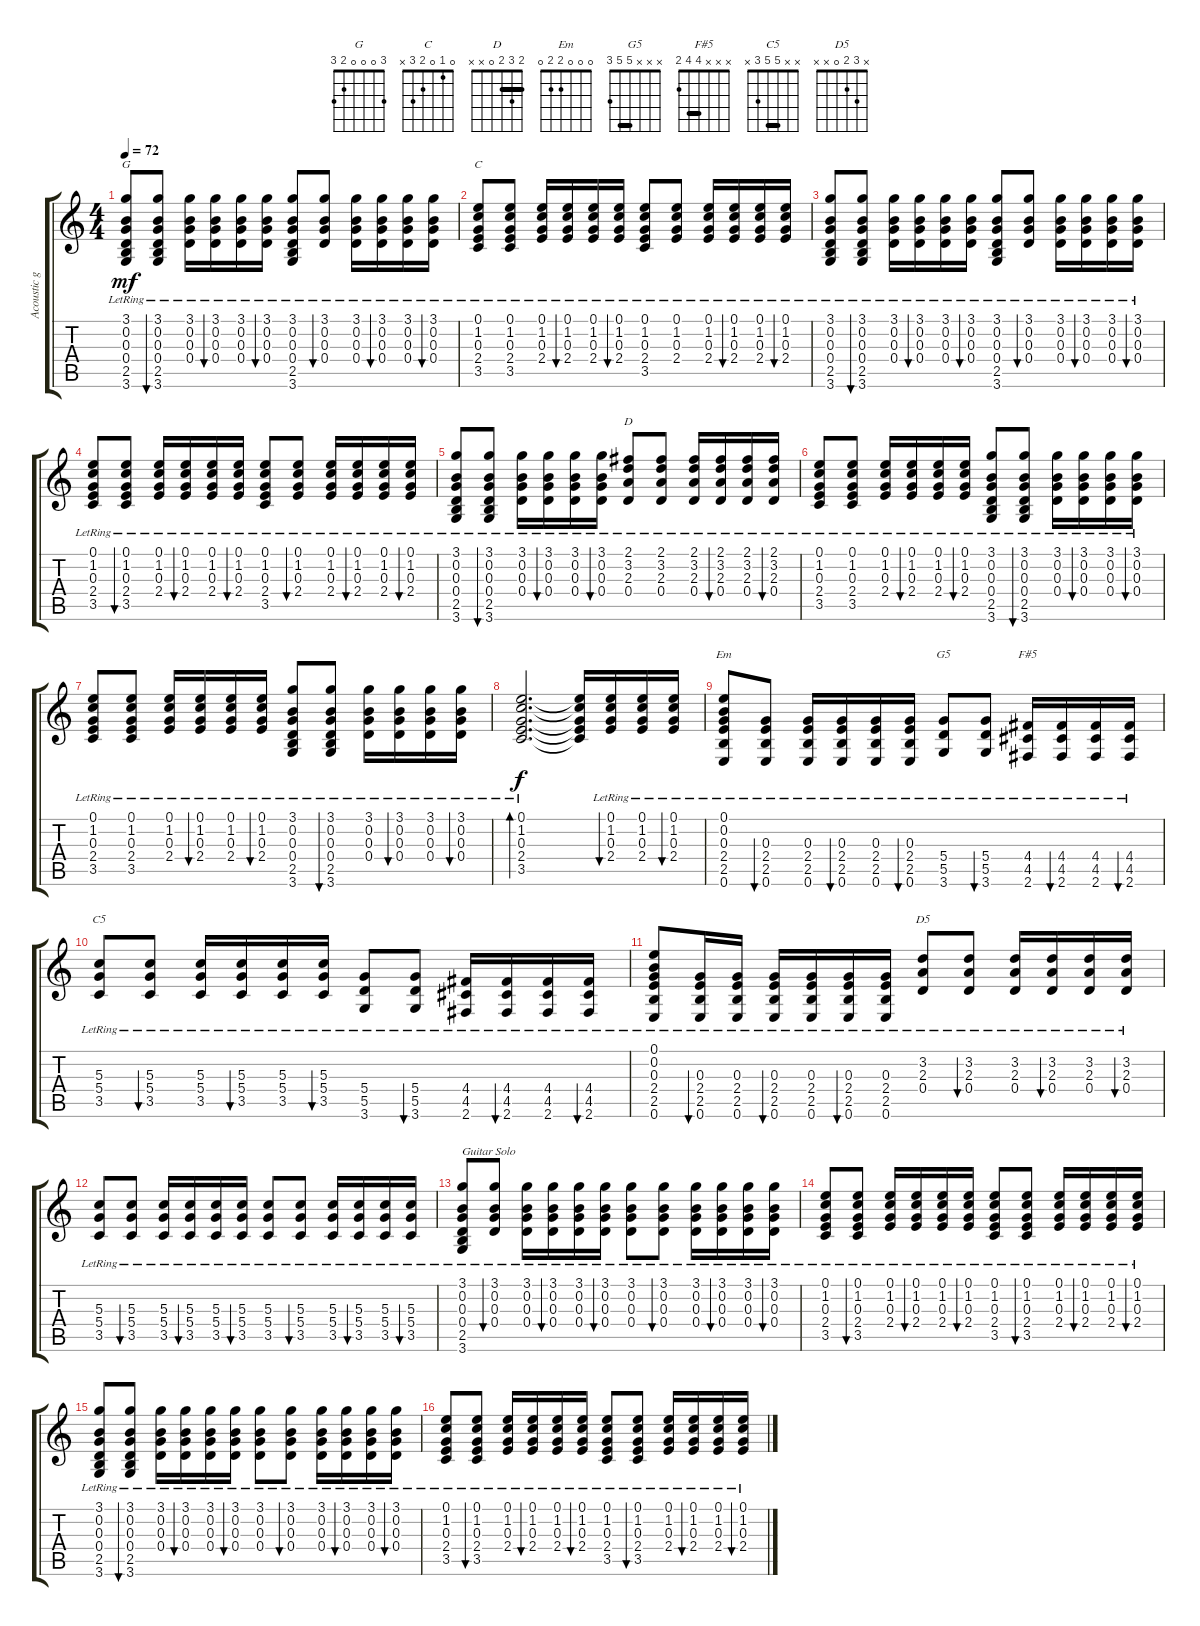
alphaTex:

\track ("Acoustic guitar" "Acoustic g") {instrument acousticguitarsteel}
\staff {score tabs}
\tuning (E4 B3 G3 D3 A2 E2) {hide}
\chord ("G" 3 0 0 0 2 3)
\chord ("C" 0 1 0 2 3 x)
\chord ("D" 2 3 2 0 x x) {barre 2}
\chord ("Em" 0 0 0 2 2 0)
\chord ("G5" x x x 5 5 3) {barre 5}
\chord ("F#5" x x x 4 4 2) {barre 4}
\chord ("C5" x x 5 5 3 x) {barre 5}
\chord ("D5" x 3 2 0 x x)
\ts (4 4)
\tempo 72
\clef g2
\ks c
(3.1{lr} 0.2{lr} 0.3{lr} 0.4{lr} 2.5{lr} 3.6{lr}).8{ch "G" dy mf} (3.1{lr} 0.2{lr} 0.3{lr} 0.4{lr} 2.5 3.6).8{bu 120} (3.1{lr} 0.2{lr} 0.3{lr} 0.4{lr}).16 (3.1{lr} 0.2{lr} 0.3{lr} 0.4{lr}).16{bu 60} (3.1{lr} 0.2{lr} 0.3{lr} 0.4{lr}).16 (3.1{lr} 0.2{lr} 0.3{lr} 0.4{lr}).16{bu 60} (3.1{lr} 0.2{lr} 0.3{lr} 0.4{lr} 2.5 3.6).8 (3.1{lr} 0.2{lr} 0.3{lr} 0.4{lr}).8{bu 120} (3.1{lr} 0.2{lr} 0.3{lr} 0.4{lr}).16 (3.1{lr} 0.2{lr} 0.3{lr} 0.4{lr}).16{bu 60} (3.1{lr} 0.2{lr} 0.3{lr} 0.4{lr}).16 (3.1{lr} 0.2{lr} 0.3{lr} 0.4{lr}).16{bu 60} |
(0.1{lr} 1.2{lr} 0.3{lr} 2.4{lr} 3.5{lr}).8{ch "C"} (0.1{lr} 1.2{lr} 0.3{lr} 2.4{lr} 3.5).8 (0.1{lr} 1.2{lr} 0.3{lr} 2.4{lr}).16 (0.1{lr} 1.2{lr} 0.3{lr} 2.4{lr}).16{bu 60} (0.1{lr} 1.2{lr} 0.3{lr} 2.4{lr}).16 (0.1{lr} 1.2{lr} 0.3{lr} 2.4{lr}).16{bu 60} (0.1{lr} 1.2{lr} 0.3{lr} 2.4{lr} 3.5{lr}).8 (0.1{lr} 1.2{lr} 0.3{lr} 2.4{lr}).8 (0.1{lr} 1.2{lr} 0.3{lr} 2.4{lr}).16 (0.1{lr} 1.2{lr} 0.3{lr} 2.4{lr}).16{bu 60} (0.1{lr} 1.2{lr} 0.3{lr} 2.4{lr}).16 (0.1{lr} 1.2{lr} 0.3{lr} 2.4{lr}).16{bu 60} |
(3.1{lr} 0.2{lr} 0.3{lr} 0.4{lr} 2.5{lr} 3.6{lr}).8 (3.1{lr} 0.2{lr} 0.3{lr} 0.4{lr} 2.5 3.6).8{bu 120} (3.1{lr} 0.2{lr} 0.3{lr} 0.4{lr}).16 (3.1{lr} 0.2{lr} 0.3{lr} 0.4{lr}).16{bu 60} (3.1{lr} 0.2{lr} 0.3{lr} 0.4{lr}).16 (3.1{lr} 0.2{lr} 0.3{lr} 0.4{lr}).16{bu 60} (3.1{lr} 0.2{lr} 0.3{lr} 0.4{lr} 2.5 3.6).8 (3.1{lr} 0.2{lr} 0.3{lr} 0.4{lr}).8{bu 120} (3.1{lr} 0.2{lr} 0.3{lr} 0.4{lr}).16 (3.1{lr} 0.2{lr} 0.3{lr} 0.4{lr}).16{bu 60} (3.1{lr} 0.2{lr} 0.3{lr} 0.4{lr}).16 (3.1{lr} 0.2{lr} 0.3{lr} 0.4{lr}).16{bu 60} |
(0.1{lr} 1.2{lr} 0.3{lr} 2.4{lr} 3.5{lr}).8 (0.1{lr} 1.2{lr} 0.3{lr} 2.4{lr} 3.5).8{bu 120} (0.1{lr} 1.2{lr} 0.3{lr} 2.4{lr}).16 (0.1{lr} 1.2{lr} 0.3{lr} 2.4{lr}).16{bu 60} (0.1{lr} 1.2{lr} 0.3{lr} 2.4{lr}).16 (0.1{lr} 1.2{lr} 0.3{lr} 2.4{lr}).16{bu 60} (0.1{lr} 1.2{lr} 0.3{lr} 2.4{lr} 3.5{lr}).8 (0.1{lr} 1.2{lr} 0.3{lr} 2.4{lr}).8{bu 120} (0.1{lr} 1.2{lr} 0.3{lr} 2.4{lr}).16 (0.1{lr} 1.2{lr} 0.3{lr} 2.4{lr}).16{bu 60} (0.1{lr} 1.2{lr} 0.3{lr} 2.4).16 (0.1{lr} 1.2{lr} 0.3{lr} 2.4{lr}).16{bu 60} |
(3.1{lr} 0.2{lr} 0.3{lr} 0.4{lr} 2.5{lr} 3.6{lr}).8 (3.1{lr} 0.2{lr} 0.3{lr} 0.4{lr} 2.5 3.6).8{bu 120} (3.1{lr} 0.2{lr} 0.3{lr} 0.4{lr}).16 (3.1{lr} 0.2{lr} 0.3{lr} 0.4{lr}).16{bu 60} (3.1{lr} 0.2{lr} 0.3{lr} 0.4{lr}).16 (3.1{lr} 0.2{lr} 0.3{lr} 0.4{lr}).16{bu 60} (2.1{lr} 3.2{lr} 2.3{lr} 0.4{lr}).8{ch "D"} (2.1{lr} 3.2{lr} 2.3{lr} 0.4{lr}).8 (2.1{lr} 3.2{lr} 2.3{lr} 0.4{lr}).16 (2.1{lr} 3.2{lr} 2.3{lr} 0.4{lr}).16{bu 60} (2.1{lr} 3.2{lr} 2.3{lr} 0.4{lr}).16 (2.1{lr} 3.2{lr} 2.3{lr} 0.4{lr}).16{bu 60} |
(0.1{lr} 1.2{lr} 0.3{lr} 2.4{lr} 3.5{lr}).8 (0.1{lr} 1.2{lr} 0.3{lr} 2.4{lr} 3.5{lr}).8 (0.1{lr} 1.2{lr} 0.3{lr} 2.4{lr}).16 (0.1{lr} 1.2{lr} 0.3{lr} 2.4{lr}).16{bu 60} (0.1{lr} 1.2{lr} 0.3{lr} 2.4{lr}).16 (0.1{lr} 1.2{lr} 0.3{lr} 2.4{lr}).16{bu 60} (3.1{lr} 0.2{lr} 0.3{lr} 0.4{lr} 2.5{lr} 3.6{lr}).8 (3.1{lr} 0.2{lr} 0.3{lr} 0.4{lr} 2.5 3.6).8{bu 120} (3.1{lr} 0.2{lr} 0.3{lr} 0.4{lr}).16 (3.1{lr} 0.2{lr} 0.3{lr} 0.4{lr}).16{bu 60} (3.1{lr} 0.2{lr} 0.3{lr} 0.4{lr}).16 (3.1{lr} 0.2{lr} 0.3{lr} 0.4{lr}).16{bu 60} |
(0.1{lr} 1.2{lr} 0.3{lr} 2.4{lr} 3.5{lr}).8 (0.1{lr} 1.2{lr} 0.3{lr} 2.4{lr} 3.5{lr}).8 (0.1{lr} 1.2{lr} 0.3{lr} 2.4{lr}).16 (0.1{lr} 1.2{lr} 0.3{lr} 2.4{lr}).16{bu 60} (0.1{lr} 1.2{lr} 0.3{lr} 2.4{lr}).16 (0.1{lr} 1.2{lr} 0.3{lr} 2.4{lr}).16{bu 60} (3.1{lr} 0.2{lr} 0.3{lr} 0.4{lr} 2.5{lr} 3.6{lr}).8 (3.1{lr} 0.2{lr} 0.3{lr} 0.4{lr} 2.5 3.6).8{bu 120} (3.1{lr} 0.2{lr} 0.3{lr} 0.4{lr}).16 (3.1{lr} 0.2{lr} 0.3{lr} 0.4{lr}).16{bu 60} (3.1{lr} 0.2{lr} 0.3{lr} 0.4{lr}).16 (3.1{lr} 0.2{lr} 0.3{lr} 0.4{lr}).16{bu 60} |
(0.1{lr} 1.2{lr} 0.3{lr} 2.4{lr} 3.5{lr}).2{d bd 240 dy f} (0.1{t} 1.2{t} 0.3{t} 2.4{t} 3.5{t}).16 (0.1{lr} 1.2{lr} 0.3{lr} 2.4{lr}).16{bu 60} (0.1{lr} 1.2{lr} 0.3{lr} 2.4{lr}).16 (0.1{lr} 1.2{lr} 0.3{lr} 2.4{lr}).16{bu 60} |
(0.1 0.2 0.3{lr} 2.4{lr} 2.5{lr} 0.6{lr}).8{ch "Em"} (0.3{lr} 2.4{lr} 2.5{lr} 0.6{lr}).8{bu 120} (0.3{lr} 2.4{lr} 2.5{lr} 0.6{lr}).16 (0.3{lr} 2.4{lr} 2.5{lr} 0.6{lr}).16{bu 60} (0.3{lr} 2.4{lr} 2.5{lr} 0.6{lr}).16 (0.3{lr} 2.4{lr} 2.5{lr} 0.6{lr}).16{bu 60} (5.4{lr} 5.5{lr} 3.6{lr}).8{ch "G5"} (5.4{lr} 5.5{lr} 3.6{lr}).8{bu 120} (4.4{lr} 4.5{lr} 2.6{lr}).16{ch "F#5"} (4.4{lr} 4.5{lr} 2.6{lr}).16{bu 60} (4.4{lr} 4.5{lr} 2.6{lr}).16 (4.4{lr} 4.5{lr} 2.6{lr}).16{bu 60} |
(5.3{lr} 5.4{lr} 3.5{lr}).8{ch "C5"} (5.3{lr} 5.4{lr} 3.5{lr}).8{bu 120} (5.3{lr} 5.4{lr} 3.5{lr}).16 (5.3{lr} 5.4{lr} 3.5{lr}).16{bu 60} (5.3{lr} 5.4{lr} 3.5{lr}).16 (5.3{lr} 5.4{lr} 3.5{lr}).16{bu 60} (5.4{lr} 5.5{lr} 3.6{lr}).8 (5.4{lr} 5.5{lr} 3.6{lr}).8{bu 120} (4.4{lr} 4.5{lr} 2.6{lr}).16 (4.4{lr} 4.5{lr} 2.6{lr}).16{bu 60} (4.4{lr} 4.5{lr} 2.6{lr}).16 (4.4{lr} 4.5{lr} 2.6{lr}).16{bu 60} |
(0.1{lr} 0.2{lr} 0.3{lr} 2.4{lr} 2.5{lr} 0.6{lr}).8 (0.3{lr} 2.4{lr} 2.5{lr} 0.6{lr}).16{bu 60} (0.3{lr} 2.4{lr} 2.5{lr} 0.6{lr}).16 (0.3{lr} 2.4{lr} 2.5{lr} 0.6{lr}).16{bu 60} (0.3{lr} 2.4{lr} 2.5{lr} 0.6{lr}).16 (0.3{lr} 2.4{lr} 2.5{lr} 0.6{lr}).16{bu 60} (0.3{lr} 2.4{lr} 2.5{lr} 0.6{lr}).16 (3.2{lr} 2.3{lr} 0.4{lr}).8{ch "D5"} (3.2{lr} 2.3{lr} 0.4{lr}).8{bu 120} (3.2{lr} 2.3{lr} 0.4{lr}).16 (3.2{lr} 2.3{lr} 0.4{lr}).16{bu 60} (3.2{lr} 2.3{lr} 0.4{lr}).16 (3.2{lr} 2.3{lr} 0.4{lr}).16{bu 60} |
(5.3{lr} 5.4{lr} 3.5{lr}).8 (5.3{lr} 5.4{lr} 3.5{lr}).8{bu 120} (5.3{lr} 5.4{lr} 3.5{lr}).16 (5.3{lr} 5.4{lr} 3.5{lr}).16{bu 60} (5.3{lr} 5.4{lr} 3.5{lr}).16 (5.3{lr} 5.4{lr} 3.5{lr}).16{bu 60} (5.3{lr} 5.4{lr} 3.5{lr}).8 (5.3{lr} 5.4{lr} 3.5{lr}).8{bu 120} (5.3{lr} 5.4{lr} 3.5{lr}).16 (5.3{lr} 5.4{lr} 3.5{lr}).16{bu 60} (5.3{lr} 5.4{lr} 3.5{lr}).16 (5.3{lr} 5.4{lr} 3.5{lr}).16{bu 60} |
(3.1{lr} 0.2{lr} 0.3{lr} 0.4{lr} 2.5{lr} 3.6{lr}).8{txt "Guitar Solo"} (3.1{lr} 0.2{lr} 0.3{lr} 0.4{lr}).8{bu 120} (3.1{lr} 0.2{lr} 0.3{lr} 0.4{lr}).16 (3.1{lr} 0.2{lr} 0.3{lr} 0.4{lr}).16{bu 60} (3.1{lr} 0.2{lr} 0.3{lr} 0.4{lr}).16 (3.1{lr} 0.2{lr} 0.3{lr} 0.4{lr}).16{bu 60} (3.1{lr} 0.2{lr} 0.3{lr} 0.4{lr}).8 (3.1{lr} 0.2{lr} 0.3{lr} 0.4{lr}).8{bu 120} (3.1{lr} 0.2{lr} 0.3{lr} 0.4{lr}).16 (3.1{lr} 0.2{lr} 0.3{lr} 0.4{lr}).16{bu 60} (3.1{lr} 0.2{lr} 0.3{lr} 0.4{lr}).16 (3.1{lr} 0.2{lr} 0.3{lr} 0.4{lr}).16{bu 60} |
(0.1{lr} 1.2{lr} 0.3{lr} 2.4{lr} 3.5{lr}).8 (0.1{lr} 1.2{lr} 0.3{lr} 2.4{lr} 3.5{lr}).8{bu 120} (0.1{lr} 1.2{lr} 0.3{lr} 2.4{lr}).16 (0.1{lr} 1.2{lr} 0.3{lr} 2.4{lr}).16{bu 60} (0.1{lr} 1.2{lr} 0.3{lr} 2.4{lr}).16 (0.1{lr} 1.2{lr} 0.3{lr} 2.4{lr}).16{bu 60} (0.1{lr} 1.2{lr} 0.3{lr} 2.4{lr} 3.5{lr}).8 (0.1{lr} 1.2{lr} 0.3{lr} 2.4{lr} 3.5{lr}).8{bu 120} (0.1{lr} 1.2{lr} 0.3{lr} 2.4{lr}).16 (0.1{lr} 1.2{lr} 0.3{lr} 2.4{lr}).16{bu 60} (0.1{lr} 1.2{lr} 0.3{lr} 2.4{lr}).16 (0.1{lr} 1.2{lr} 0.3{lr} 2.4{lr}).16{bu 60} |
(3.1{lr} 0.2{lr} 0.3{lr} 0.4{lr} 2.5 3.6).8 (3.1{lr} 0.2{lr} 0.3{lr} 0.4{lr} 2.5 3.6).8{bu 120} (3.1{lr} 0.2{lr} 0.3{lr} 0.4{lr}).16 (3.1{lr} 0.2{lr} 0.3{lr} 0.4{lr}).16{bu 60} (3.1{lr} 0.2{lr} 0.3{lr} 0.4{lr}).16 (3.1{lr} 0.2{lr} 0.3{lr} 0.4{lr}).16{bu 60} (3.1{lr} 0.2{lr} 0.3{lr} 0.4{lr}).8 (3.1{lr} 0.2{lr} 0.3{lr} 0.4{lr}).8{bu 120} (3.1{lr} 0.2{lr} 0.3{lr} 0.4{lr}).16 (3.1{lr} 0.2{lr} 0.3{lr} 0.4{lr}).16{bu 60} (3.1{lr} 0.2{lr} 0.3{lr} 0.4{lr}).16 (3.1{lr} 0.2{lr} 0.3{lr} 0.4{lr}).16{bu 60} |
(0.1{lr} 1.2{lr} 0.3{lr} 2.4{lr} 3.5{lr}).8 (0.1{lr} 1.2{lr} 0.3{lr} 2.4{lr} 3.5{lr}).8{bu 120} (0.1{lr} 1.2{lr} 0.3{lr} 2.4{lr}).16 (0.1{lr} 1.2{lr} 0.3{lr} 2.4{lr}).16{bu 60} (0.1{lr} 1.2{lr} 0.3{lr} 2.4{lr}).16 (0.1{lr} 1.2{lr} 0.3{lr} 2.4{lr}).16{bu 60} (0.1{lr} 1.2{lr} 0.3{lr} 2.4{lr} 3.5{lr}).8 (0.1{lr} 1.2{lr} 0.3{lr} 2.4{lr} 3.5{lr}).8{bu 120} (0.1{lr} 1.2{lr} 0.3{lr} 2.4{lr}).16 (0.1{lr} 1.2{lr} 0.3{lr} 2.4{lr}).16{bu 60} (0.1{lr} 1.2{lr} 0.3{lr} 2.4{lr}).16 (0.1{lr} 1.2{lr} 0.3{lr} 2.4{lr}).16{bu 60}
